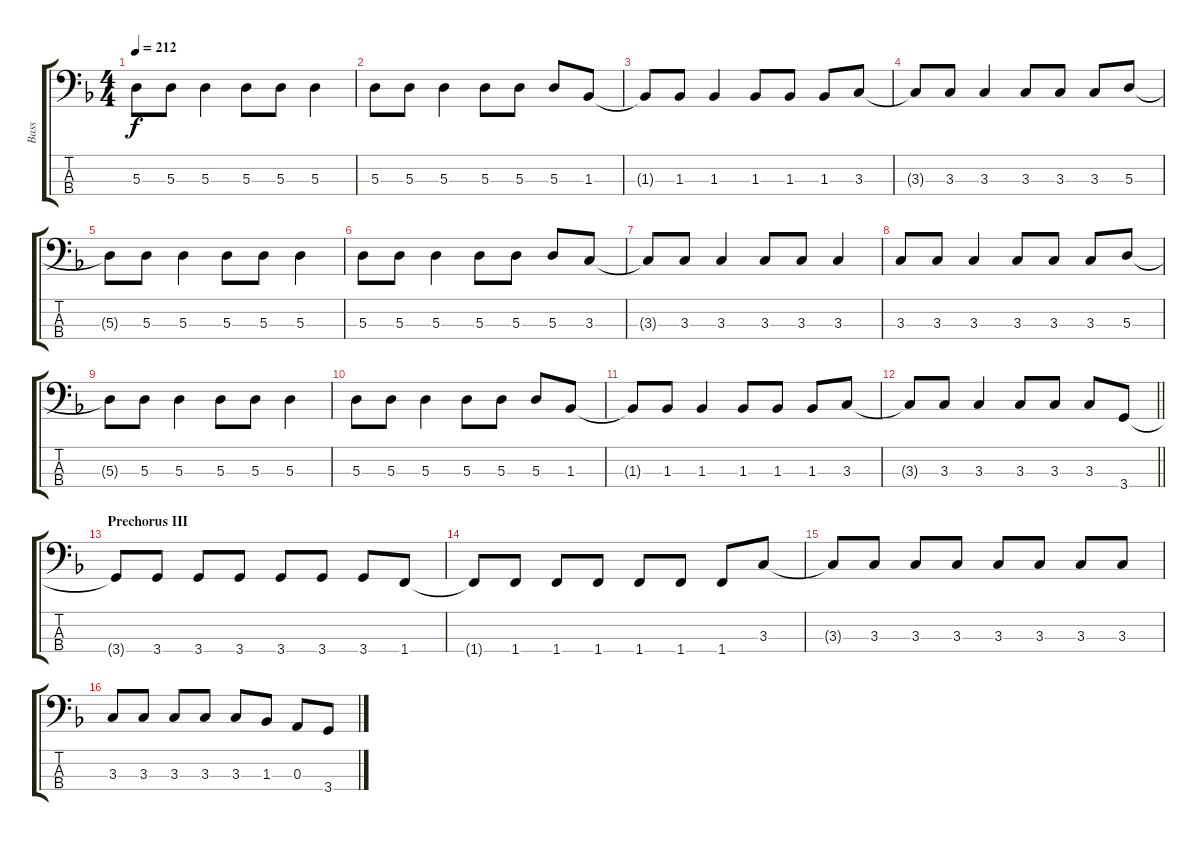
\track ("Bass" "Bass") {instrument electricbassfinger}
\staff {score tabs}
\tuning (G2 D2 A1 E1) {hide}
\ts (4 4)
\tempo 212
\clef f4
\ks dminor
5.3{t}.8{dy f} 5.3.8 5.3.4 5.3.8 5.3.8 5.3.4 |
5.3.8 5.3.8 5.3.4 5.3.8 5.3.8 5.3.8 1.3.8 |
1.3{t}.8 1.3.8 1.3.4 1.3.8 1.3.8 1.3.8 3.3.8 |
3.3{t}.8 3.3.8 3.3.4 3.3.8 3.3.8 3.3.8 5.3.8 |
5.3{t}.8 5.3.8 5.3.4 5.3.8 5.3.8 5.3.4 |
5.3.8 5.3.8 5.3.4 5.3.8 5.3.8 5.3.8 3.3.8 |
3.3{t}.8 3.3.8 3.3.4 3.3.8 3.3.8 3.3.4 |
3.3.8 3.3.8 3.3.4 3.3.8 3.3.8 3.3.8 5.3.8 |
5.3{t}.8 5.3.8 5.3.4 5.3.8 5.3.8 5.3.4 |
5.3.8 5.3.8 5.3.4 5.3.8 5.3.8 5.3.8 1.3.8 |
1.3{t}.8 1.3.8 1.3.4 1.3.8 1.3.8 1.3.8 3.3.8 |
\barLineRight lightlight
3.3{t}.8 3.3.8 3.3.4 3.3.8 3.3.8 3.3.8 3.4.8 |
\section ("" "Prechorus III")
3.4{t}.8 3.4.8 3.4.8 3.4.8 3.4.8 3.4.8 3.4.8 1.4.8 |
1.4{t}.8 1.4.8 1.4.8 1.4.8 1.4.8 1.4.8 1.4.8 3.3.8 |
3.3{t}.8 3.3.8 3.3.8 3.3.8 3.3.8 3.3.8 3.3.8 3.3.8 |
3.3.8 3.3.8 3.3.8 3.3.8 3.3.8 1.3.8 0.3.8 3.4.8
